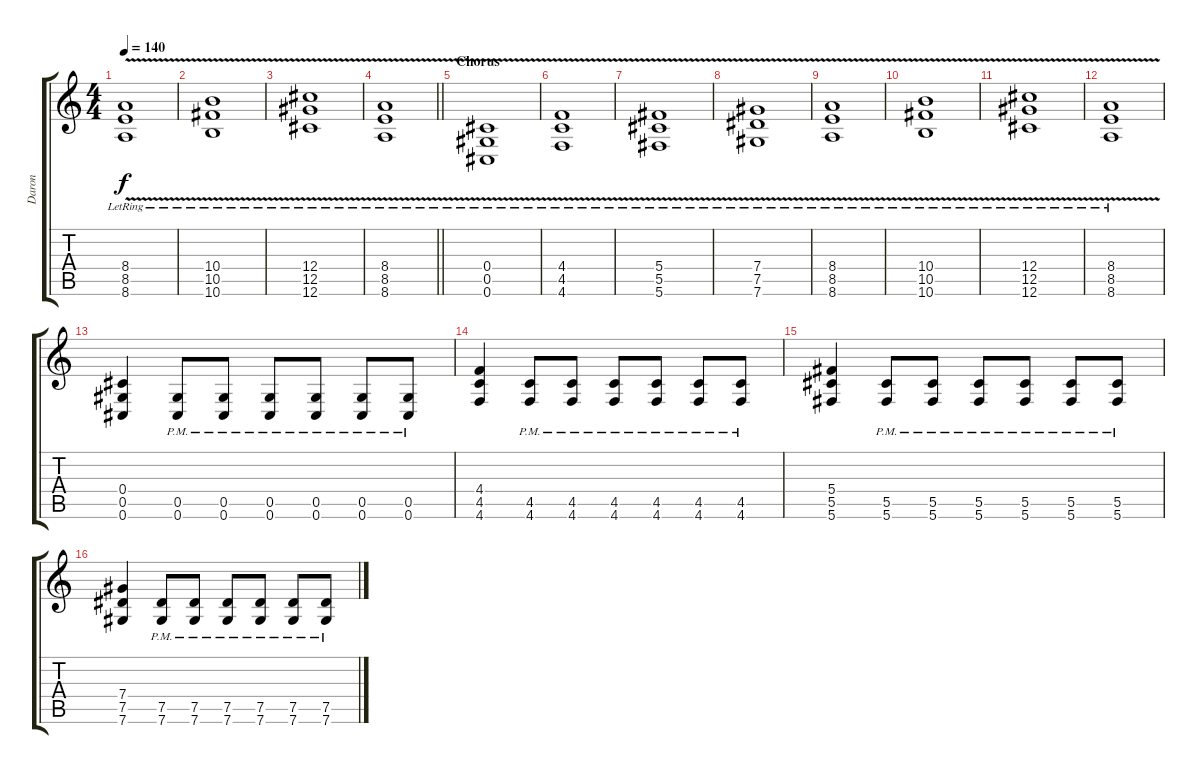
\track ("Daron" "Daron") {instrument distortionguitar}
\staff {score tabs}
\tuning (Eb4 Bb3 Gb3 Db3 Ab2 Db2) {hide}
\ts (4 4)
\tempo 140
\clef g2
\ks c
(8.4 8.5{v lr} 8.6).1{dy f} |
(10.4 10.5{v lr} 10.6).1 |
(12.4 12.5{v lr} 12.6).1 |
\barLineRight lightlight
(8.4 8.5{v lr} 8.6).1 |
\section ("" "Chorus")
(0.4 0.5{v lr} 0.6).1{instrument electricguitarclean} |
(4.4 4.5{v lr} 4.6).1 |
(5.4 5.5{v lr} 5.6).1 |
(7.4 7.5{v lr} 7.6).1 |
(8.4 8.5{v lr} 8.6).1 |
(10.4 10.5{v lr} 10.6).1 |
(12.4 12.5{v lr} 12.6).1 |
(8.4 8.5{v lr} 8.6).1 |
(0.4 0.5 0.6).4{instrument distortionguitar} (0.5{pm} 0.6{pm}).8 (0.5{pm} 0.6{pm}).8 (0.5{pm} 0.6{pm}).8 (0.5{pm} 0.6{pm}).8 (0.5{pm} 0.6{pm}).8 (0.5{pm} 0.6{pm}).8 |
(4.4 4.5 4.6).4 (4.5{pm} 4.6{pm}).8 (4.5{pm} 4.6{pm}).8 (4.5{pm} 4.6{pm}).8 (4.5{pm} 4.6{pm}).8 (4.5{pm} 4.6{pm}).8 (4.5{pm} 4.6{pm}).8 |
(5.4 5.5 5.6).4 (5.5{pm} 5.6{pm}).8 (5.5{pm} 5.6{pm}).8 (5.5{pm} 5.6{pm}).8 (5.5{pm} 5.6{pm}).8 (5.5{pm} 5.6{pm}).8 (5.5{pm} 5.6{pm}).8 |
(7.4 7.5 7.6).4 (7.5{pm} 7.6{pm}).8 (7.5{pm} 7.6{pm}).8 (7.5{pm} 7.6{pm}).8 (7.5{pm} 7.6{pm}).8 (7.5{pm} 7.6{pm}).8 (7.5{pm} 7.6{pm}).8
